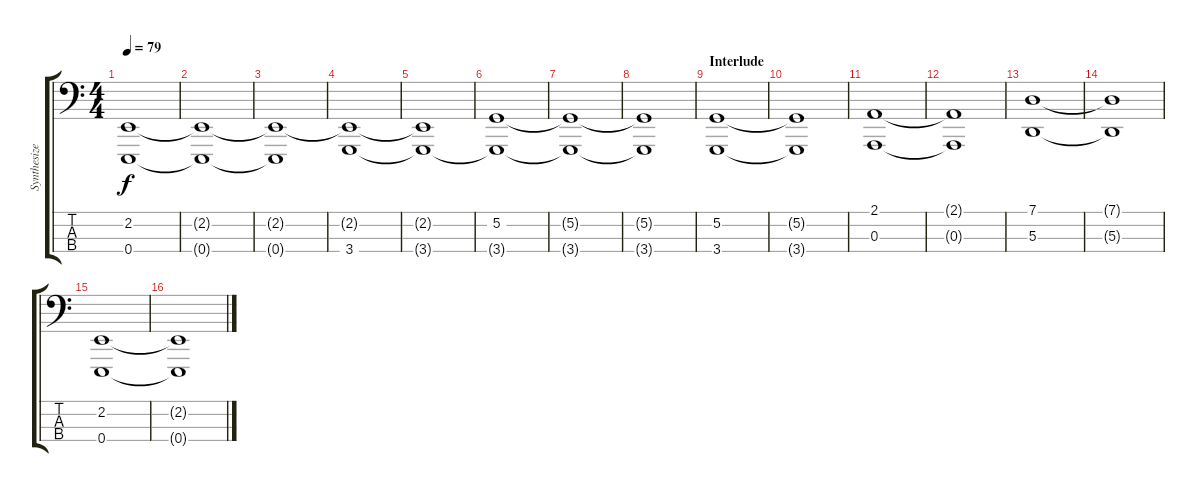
\track ("Synthesizer Left Hand" "Synthesize") {instrument synthstrings1}
\staff {score tabs}
\tuning (G2 D2 A1 E1) {hide}
\ts (4 4)
\tempo 79
\clef f4
\ks c
(2.2{t} 0.4{t}).1{dy f} |
(2.2{t} 0.4{t}).1 |
(2.2{t} 0.4{t}).1 |
(2.2{t} 3.4).1 |
(2.2{t} 3.4{t}).1 |
(5.2 3.4{t}).1 |
(5.2{t} 3.4{t}).1 |
(5.2{t} 3.4{t}).1 |
\section ("" "Interlude")
(5.2 3.4).1 |
(5.2{t} 3.4{t}).1 |
(2.1 0.3).1 |
(2.1{t} 0.3{t}).1 |
(7.1 5.3).1 |
(7.1{t} 5.3{t}).1 |
(2.2 0.4).1 |
(2.2{t} 0.4{t}).1
